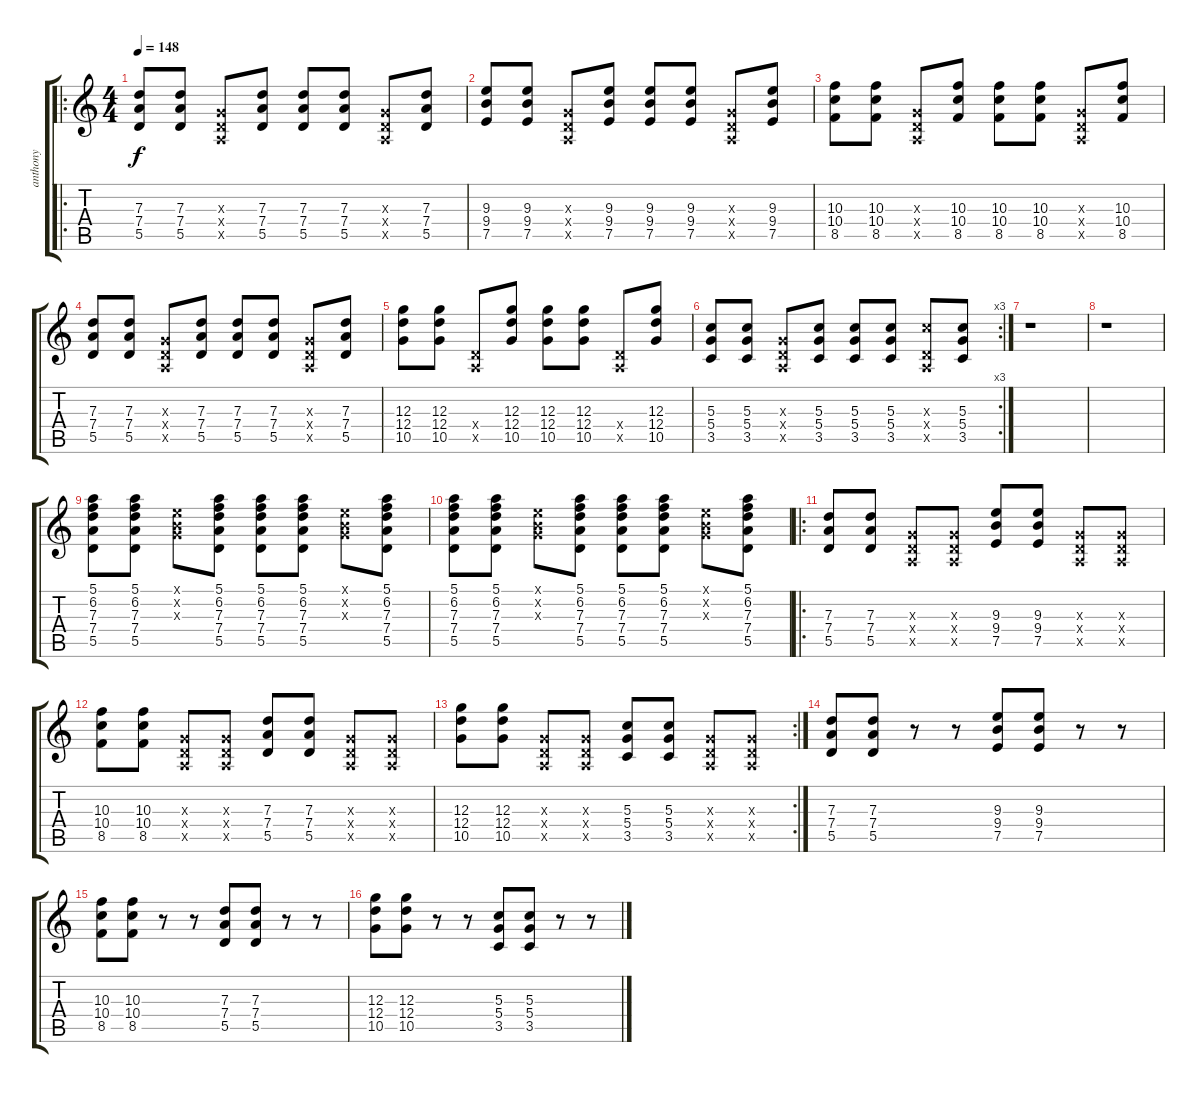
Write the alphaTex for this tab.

\track ("anthony" "anthony") {instrument acousticguitarsteel}
\staff {score tabs}
\tuning (E4 B3 G3 D3 A2 E2) {hide}
\ro
\ts (4 4)
\tempo 148
\clef g2
\ks c
(7.3 7.4 5.5).8{dy f} (7.3 7.4 5.5).8 (0.3{x} 0.4{x} 0.5{x}).8 (7.3 7.4 5.5).8 (7.3 7.4 5.5).8 (7.3 7.4 5.5).8 (0.3{x} 0.4{x} 0.5{x}).8 (7.3 7.4 5.5).8 |
(9.3 9.4 7.5).8 (9.3 9.4 7.5).8 (0.3{x} 0.4{x} 0.5{x}).8 (9.3 9.4 7.5).8 (9.3 9.4 7.5).8 (9.3 9.4 7.5).8 (0.3{x} 0.4{x} 0.5{x}).8 (9.3 9.4 7.5).8 |
(10.3 10.4 8.5).8 (10.3 10.4 8.5).8 (0.3{x} 0.4{x} 0.5{x}).8 (10.3 10.4 8.5).8 (10.3 10.4 8.5).8 (10.3 10.4 8.5).8 (0.3{x} 0.4{x} 0.5{x}).8 (10.3 10.4 8.5).8 |
(7.3 7.4 5.5).8 (7.3 7.4 5.5).8 (0.3{x} 0.4{x} 0.5{x}).8 (7.3 7.4 5.5).8 (7.3 7.4 5.5).8 (7.3 7.4 5.5).8 (0.3{x} 0.4{x} 0.5{x}).8 (7.3 7.4 5.5).8 |
(12.3 12.4 10.5).8 (12.3 12.4 10.5).8 (0.4{x} 0.5{x}).8 (12.3 12.4 10.5).8 (12.3 12.4 10.5).8 (12.3 12.4 10.5).8 (0.4{x} 0.5{x}).8 (12.3 12.4 10.5).8 |
\rc 3
(5.3 5.4 3.5).8 (5.3 5.4 3.5).8 (0.3{x} 0.4{x} 0.5{x}).8 (5.3 5.4 3.5).8 (5.3 5.4 3.5).8 (5.3 5.4 3.5).8 (5.3{x} 0.4{x} 0.5{x}).8 (5.3 5.4 3.5).8 |
r.1 |
r.1 |
(5.1 6.2 7.3 7.4 5.5).8 (5.1 6.2 7.3 7.4 5.5).8 (0.1{x} 0.2{x} 0.3{x}).8 (5.1 6.2 7.3 7.4 5.5).8 (5.1 6.2 7.3 7.4 5.5).8 (5.1 6.2 7.3 7.4 5.5).8 (0.1{x} 0.2{x} 0.3{x}).8 (5.1 6.2 7.3 7.4 5.5).8 |
(5.1 6.2 7.3 7.4 5.5).8 (5.1 6.2 7.3 7.4 5.5).8 (0.1{x} 0.2{x} 0.3{x}).8 (5.1 6.2 7.3 7.4 5.5).8 (5.1 6.2 7.3 7.4 5.5).8 (5.1 6.2 7.3 7.4 5.5).8 (0.1{x} 0.2{x} 0.3{x}).8 (5.1 6.2 7.3 7.4 5.5).8 |
\ro
(7.3 7.4 5.5).8 (7.3 7.4 5.5).8 (0.3{x} 0.4{x} 0.5{x}).8 (0.3{x} 0.4{x} 0.5{x}).8 (9.3 9.4 7.5).8 (9.3 9.4 7.5).8 (0.3{x} 0.4{x} 0.5{x}).8 (0.3{x} 0.4{x} 0.5{x}).8 |
(10.3 10.4 8.5).8 (10.3 10.4 8.5).8 (0.3{x} 0.4{x} 0.5{x}).8 (0.3{x} 0.4{x} 0.5{x}).8 (7.3 7.4 5.5).8 (7.3 7.4 5.5).8 (0.3{x} 0.4{x} 0.5{x}).8 (0.3{x} 0.4{x} 0.5{x}).8 |
\rc 2
(12.3 12.4 10.5).8 (12.3 12.4 10.5).8 (0.3{x} 0.4{x} 0.5{x}).8 (0.3{x} 0.4{x} 0.5{x}).8 (5.3 5.4 3.5).8 (5.3 5.4 3.5).8 (0.3{x} 0.4{x} 0.5{x}).8 (0.3{x} 0.4{x} 0.5{x}).8 |
(7.3 7.4 5.5).8 (7.3 7.4 5.5).8 r.8 r.8 (9.3 9.4 7.5).8 (9.3 9.4 7.5).8 r.8 r.8 |
(10.3 10.4 8.5).8 (10.3 10.4 8.5).8 r.8 r.8 (7.3 7.4 5.5).8 (7.3 7.4 5.5).8 r.8 r.8 |
(12.3 12.4 10.5).8 (12.3 12.4 10.5).8 r.8 r.8 (5.3 5.4 3.5).8 (5.3 5.4 3.5).8 r.8 r.8
